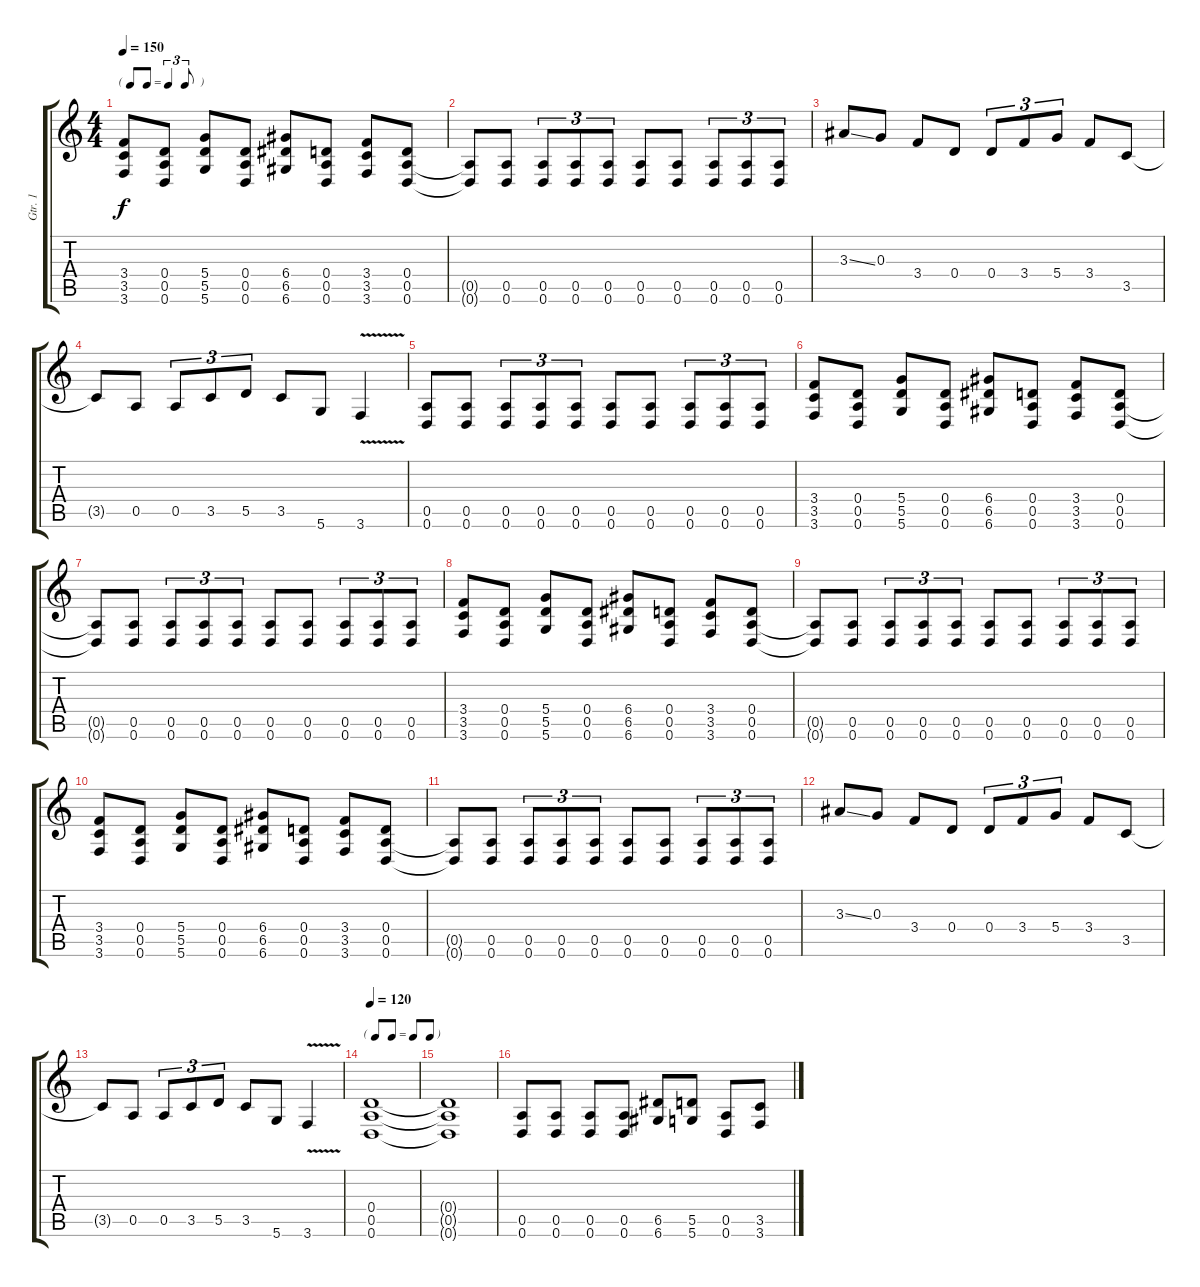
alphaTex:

\track ("Gtr. 1" "Gtr. 1") {instrument overdrivenguitar}
\staff {score tabs}
\tuning (E4 B3 G3 D3 A2 D2) {hide}
\ts (4 4)
\tf triplet8th
\tempo 150
\clef g2
\ks c
(3.4 3.5 3.6).8{dy f} (0.4 0.5 0.6).8 (5.4 5.5 5.6).8 (0.4 0.5 0.6).8 (6.4 6.5 6.6).8 (0.4 0.5 0.6).8 (3.4 3.5 3.6).8 (0.4 0.5 0.6).8 |
(0.5{t} 0.6{t}).8 (0.5 0.6).8 (0.5 0.6).8{tu (3 2)} (0.5 0.6).8{tu (3 2)} (0.5 0.6).8{tu (3 2)} (0.5 0.6).8 (0.5 0.6).8 (0.5 0.6).8{tu (3 2)} (0.5 0.6).8{tu (3 2)} (0.5 0.6).8{tu (3 2)} |
3.3{ss}.8 0.3.8 3.4.8 0.4.8 0.4.8{tu (3 2)} 3.4.8{tu (3 2)} 5.4.8{tu (3 2)} 3.4.8 3.5.8 |
3.5{t}.8 0.5.8 0.5.8{tu (3 2)} 3.5.8{tu (3 2)} 5.5.8{tu (3 2)} 3.5.8 5.6.8 3.6{v}.4 |
(0.5 0.6).8 (0.5 0.6).8 (0.5 0.6).8{tu (3 2)} (0.5 0.6).8{tu (3 2)} (0.5 0.6).8{tu (3 2)} (0.5 0.6).8 (0.5 0.6).8 (0.5 0.6).8{tu (3 2)} (0.5 0.6).8{tu (3 2)} (0.5 0.6).8{tu (3 2)} |
(3.4 3.5 3.6).8 (0.4 0.5 0.6).8 (5.4 5.5 5.6).8 (0.4 0.5 0.6).8 (6.4 6.5 6.6).8 (0.4 0.5 0.6).8 (3.4 3.5 3.6).8 (0.4 0.5 0.6).8 |
(0.5{t} 0.6{t}).8 (0.5 0.6).8 (0.5 0.6).8{tu (3 2)} (0.5 0.6).8{tu (3 2)} (0.5 0.6).8{tu (3 2)} (0.5 0.6).8 (0.5 0.6).8 (0.5 0.6).8{tu (3 2)} (0.5 0.6).8{tu (3 2)} (0.5 0.6).8{tu (3 2)} |
(3.4 3.5 3.6).8 (0.4 0.5 0.6).8 (5.4 5.5 5.6).8 (0.4 0.5 0.6).8 (6.4 6.5 6.6).8 (0.4 0.5 0.6).8 (3.4 3.5 3.6).8 (0.4 0.5 0.6).8 |
(0.5{t} 0.6{t}).8 (0.5 0.6).8 (0.5 0.6).8{tu (3 2)} (0.5 0.6).8{tu (3 2)} (0.5 0.6).8{tu (3 2)} (0.5 0.6).8 (0.5 0.6).8 (0.5 0.6).8{tu (3 2)} (0.5 0.6).8{tu (3 2)} (0.5 0.6).8{tu (3 2)} |
(3.4 3.5 3.6).8 (0.4 0.5 0.6).8 (5.4 5.5 5.6).8 (0.4 0.5 0.6).8 (6.4 6.5 6.6).8 (0.4 0.5 0.6).8 (3.4 3.5 3.6).8 (0.4 0.5 0.6).8 |
(0.5{t} 0.6{t}).8 (0.5 0.6).8 (0.5 0.6).8{tu (3 2)} (0.5 0.6).8{tu (3 2)} (0.5 0.6).8{tu (3 2)} (0.5 0.6).8 (0.5 0.6).8 (0.5 0.6).8{tu (3 2)} (0.5 0.6).8{tu (3 2)} (0.5 0.6).8{tu (3 2)} |
3.3{ss}.8 0.3.8 3.4.8 0.4.8 0.4.8{tu (3 2)} 3.4.8{tu (3 2)} 5.4.8{tu (3 2)} 3.4.8 3.5.8 |
3.5{t}.8 0.5.8 0.5.8{tu (3 2)} 3.5.8{tu (3 2)} 5.5.8{tu (3 2)} 3.5.8 5.6.8 3.6{v}.4 |
\tf none
\tempo 120
(0.4 0.5 0.6).1 |
(0.4{t} 0.5{t} 0.6{t}).1 |
(0.5 0.6).8 (0.5 0.6).8 (0.5 0.6).8 (0.5 0.6).8 (6.5 6.6).8 (5.5 5.6).8 (0.5 0.6).8 (3.5 3.6).8
